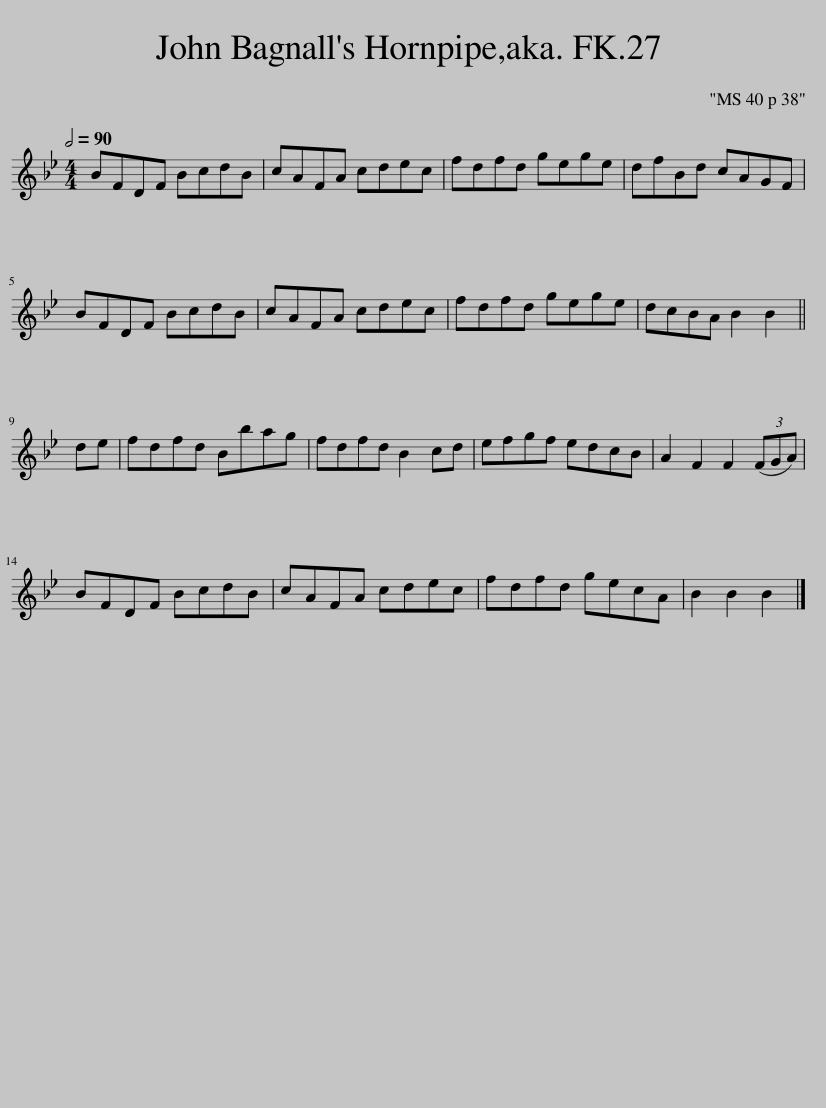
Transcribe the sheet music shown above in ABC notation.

X:1
L:1/8
Q:1/2=90
M:4/4
I:linebreak $
K:Bb
V:1 treble
V:1
 BFDF BcdB | cAFA cdec | fdfd gege | dfBd cAGF |$ BFDF BcdB | %5
 cAFA cdec | fdfd gege | dcBA B2 B2 ||$ de | fdfd Bbag | %10
 fdfd B2 cd | efgf edcB | A2 F2 F2 (3(FGA) |$ BFDF BcdB | cAFA cdec | %15
 fdfd gecA | B2 B2 B2 |] %17
